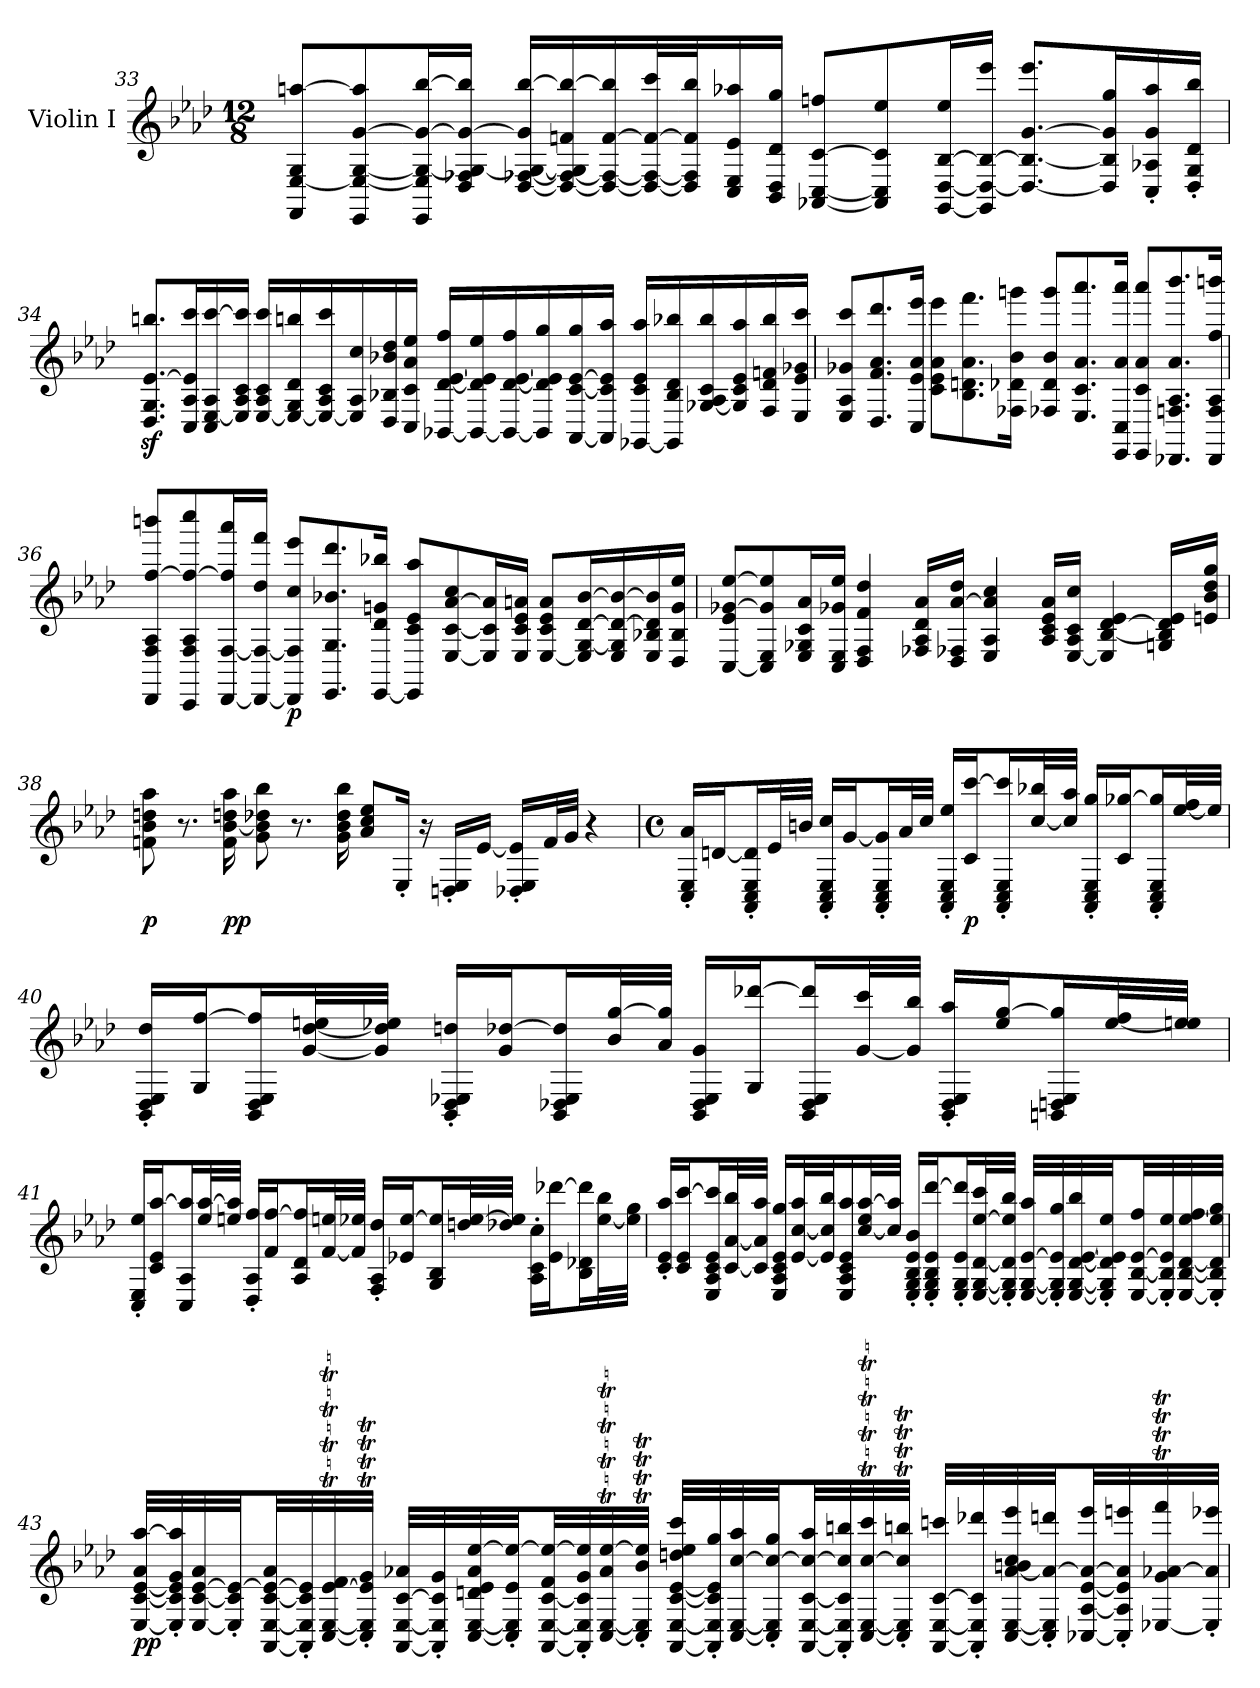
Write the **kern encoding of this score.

**kern	**dynam
*part1	*part1
*staff1	*staff1
*I"Violin I	*
*I'Vln	*
*clefG2	*
*k[b-e-a-d-]	*
*A-:	*
*M12/8	*
=33	=33
8FF [8E- 8G [8aanL	.
8EE- 8E-_ [8G [8g 8aa]	.
16EE- 16E-] 16G_ 16g_ [16bb-L	.
16D- 16F-X 16G_ 16g_ 16bb-]JJ	.
[16D- [16F-X 16G_ 16g] [16bb-LL	.
16D-_ 16F-_ 16G] 16fn 16bb-_	.
16D-_ 16F-_ [16f 16bb-]	.
32D-_ 32F-_ 32f_ 32cccL	.
32D-] 32F-] 32f] 32bb-J	.
16C 16E- 16e- 16aa-X	.
16BB- 16D- 16d- 16ggJJ	.
[8AA-X [8C [8c 8ffnL	.
8AA-] 8C] 8c] 8ee-	.
[16GG [16D- [16B- 16ee-L	.
16GG] 16D-_ 16B-_ 16eee-JJ	.
8.D-_ 8.B-_ [8.g 8.eee-L	.
16D-] 16B-] 16g] 16ggL	.
16C' 16A-X' 16g' 16aa-'	.
16D-' 16G' 16d-' 16bb-'JJ	.
=34	=34
8.D-z 8.Gz [8.e-z 8.bbnzL	.
16C 16A- 16e-] 16cccL	.
16C [16E- 16A- [16ccc	.
16E-] 16A- 16c 16ccc]JJ	.
[16E- 16A- 16c 16cccLL	.
16E-_ 16G 16d- 16bbn	.
16E-_ 16A- 16c 16ccc	.
16E-] 16A- 16cc	.
16D- 16B-X 16b-X 16dd-	.
16C 16c 16a- 16ee-JJ	.
[16BB-X [16d- [16e- 16ffLL	.
16BB-_ 16d-] 16e-] 16ee-	.
16BB-_ [16d- [16e- 16ff	.
16BB-] 16d-] 16e-] 16gg	.
[16AA- [16c [16e- 16gg	.
16AA-] 16c] 16e-] 16aa-JJ	.
[16GG-X 16c 16e- 16aa-LL	.
16GG-] 16B- 16d- 16bb-X	.
[16G-X 16A- 16c 16bb-	.
16G-] 16c 16e- 16aa-	.
16F 16d- 16fn 16bb-	.
16E- 16e- 16g-X 16cccJJ	.
=35	=35
8E- 8A- 8g-X 8cccL	.
8.D- 8.f 8.a- 8.ddd-	.
16C 16e- 16a- 16eee-Jk	.
8c 8e- 8a- 8eee-L	.
8.B- 8.dn 8.a- 8.fff	.
16F-X 16d-X 16b- 16gggnJk	.
8F-X 8d- 8b- 8gggL	.
8.E- 8.c 8.a- 8.aaa-	.
16EE- 16C 16a- 16aaa-Jk	.
8EE- 8c 8a- 8aaa-L	.
8.DD-X 8.Fn 8.A- 8.a- 8.bbb-	.
16DD- 16F 16A- 16ff 16bbbnJk	.
=36	=36
8DD- 8F 8A- [8ff 8bbbnL	.
8CC 8F 8A- 8ff_ 8cccc	.
[16DD- [16F 16ff] 16aaa-L	.
16DD-_ 16F_ 16dd- 16fffJJ	.
8DD-] 8F] 8cc 8eee-L	p
8.EE- 8.G 8.b-X 8.ddd-	.
[16EE- 16d- 16gn 16bb-XJk	.
8EE-] 8c 8e- 8aa-L	.
[8E- [8c [8a- 8cc	.
16E-] 16c] 16a-]L	.
16E- 16c 16e- 16anJJ	.
[8E- 8c 8e- 8aL	.
16E-] [16G [16d- [16b-L	.
16E- 16G] 16d-_ 16b-_	.
16E- 16B-X 16d-] 16b-]	.
16D- 16B- 16g 16ee-JJ	.
=37	=37
[8C 8e- [8g-X [8ee-L	.
8C] 8E- 8g-] 8ee-]	.
16E- 16G-X 16c 16a-L	.
16C 16E- 16g-X 16ee-JJ	.
4D- 4F 4f 4dd-	.
16F-X 16A- 16d- 16a-LL	.
16D- 16F-X [16a- 16dd-JJ	.
4E- 4A- 4a-] 4cc	.
16A- 16c 16e- 16a-LL	.
[16E- 16A- 16c 16ccJJ	.
4E-] [4B- [4d- 4e-	.
16Gn 16B-] 16d-] 16e-LL	.
16en 16b- 16dd- 16ggJJ	.
=38	=38
8fn 8b- 8ddn 8aa-	p
8.r	.
16f [16b- 16ddn 16aa-	pp
8g 8b-] 8dd-X 8bb-	.
8.r	.
16g 16b- 16dd- 16bb-	.
8a- 8cc 8ee-L	.
16E-'Jk	.
16r	.
16Dn' 16E-'LL	.
[16e-JJ	.
16D-X' 16E-' 16e-]'LL	.
32fL	.
32gJJJ	.
4r	.
=39	=39
*M4/4	*
*met(c)	*
*MM80	*
16C' 16E-' 16a-'LL	.
[16dnJ	.
16AA-' 16C' 16E-' 16d]'L	.
32e-L	.
32bnJJJ	.
16AA-' 16C' 16E-' 16cc'LL	.
[16gJ	.
16AA-' 16C' 16E-' 16g]'L	.
32a-L	.
32ccJJJ	.
16AA-' 16C' 16E-' 16ee-'LL	.
16c [16cccJ	p
16AA-' 16C' 16E-' 16ccc]'L	.
[32cc 32bb-XL	.
32cc] 32aa-JJJ	.
16AA-' 16C' 16E-' 16gg'LL	.
16c [16gg-XJ	.
16AA-' 16C' 16E-' 16gg-]'L	.
[32ee- 32ffL	.
32ee-JJJ]	.
=40	=40
16BB-' 16D-' 16E-' 16dd-'LL	.
16G [16ffJ	.
16BB- 16D- 16E- 16ff]L	.
[32g [32dd- 32eenL	.
32g] 32dd-] 32ee-XJJJ	.
16BB-' 16D-' 16E-X' 16ddn'LL	.
16g [16dd-XJ	.
16BB- 16D-X 16E- 16dd-]L	.
32b- [32ggL	.
32a- 32gg]JJJ	.
16BB- 16D- 16E- 16gLL	.
16G [16ddd-XJ	.
16BB- 16D- 16E- 16ddd-]L	.
[32g 32cccL	.
32g] 32bb-JJJ	.
16BB-' 16D-' 16E-' 16aa-'LL	.
16ee- [16ggJ	.
16BBn 16Dn 16E- 16gg]L	.
[32ee- 32ffL	.
32ee-] 32eenJJJ	.
=41	=41
16C' 16E-' 16ee-'LL	.
16c 16e- [16aa-J	.
16C 16A- 16aa-]L	.
32ee- [32aa-L	.
32een 32aa-]JJJ	.
16D-' 16A-' 16ff'LL	.
16f [16ffJ	.
16A- 16d- 16ff]L	.
[32f 32eenL	.
32f] 32ee-XJJJ	.
16F' 16A-' 16dd-'LL	.
16e-X [16ee-J	.
16G 16B- 16ee-]L	.
32ddn [32ee-L	.
32dd-X 32ee-]JJJ	.
16A-' 16c' 16cc'LL	.
16e- [16ddd-XJ	.
16B- 16d-X 16ddd-]L	.
[32ee- 32bb-L	.
32ee-] 32ggJJJ	.
=42	=42
16c' 16e-' 16aa-'LL	.
16c 16e- [16cccJ	.
16E- 16A- 16c 16e- 16ccc]L	.
[32c [32a- 32bb-L	.
32c] 32a-] 32aa-JJJ	.
16E- 16A- 16c 16e- 16ggLL	.
[32e- [32cc 32aa-L	.
32e-] 32cc] 32bb-J	.
16E- 16A- 16c 16e- 16aa-	.
[32cc 32ee- [32aa-L	.
32cc] 32aa-]JJJ	.
16E-' 16G' 16B-' 16e-' 16b-'LL	.
16E-' 16G' 16B-' 16e-' [16ddd-'J	.
16E-' 16G' 16e-' 16ddd-]'L	.
[32E- [32G [32d- [32ee- 32cccL	.
32E-]' 32G]' 32d-]' 32ee-]' 32bb-'JJJ	.
[32E- [32G [32e- 32aa-LLL	.
32E-]' 32G]' 32e-]' 32gg'	.
[32E- [32G [32d- [32e- 32bb-	.
32E-]' 32G]' 32d-]' 32e-]' 32ee-'JJ	.
[32E- [32B- [32e- 32ffLL	.
32E-]' 32B-]' 32e-]' 32ee-'	.
[32E- [32B- [32d- [32ee- 32ff	.
32E-]' 32B-]' 32d-]' 32ee-]' 32gg'JJJ	.
=43	=43
[32E- [32c [32e- 32a- [32aa-LLL	pp
32E-]' 32c]' 32e-]' 32g' 32aa-]'	.
[32E- [32c [32e- 32a-	.
32E-]' 32c]' 32e-_'JJ	.
[32AA- [32E- [32c 32e-_ 32a-LL	.
32AA-]' 32E-]' 32c]' 32e-]'	.
[32CT [32E-T [32e-T 32fT	.
32C]T' 32E-]T' 32e-]T' 32gT'JJJ	.
[32AA- [32E- [32c 32a-LLL	.
32AA-]' 32E-]' 32c]' 32g'	.
[32C [32E- 32dn 32e- 32a- [32ee-	.
32C]' 32E-]' 32e-' 32ee-_'JJ	.
[32AA- [32E- [32c 32f 32ee-_LL	.
32AA-]' 32E-]' 32c]' 32g' 32ee-]'	.
[32CT [32E-T 32a-T [32ee-T	.
32C]T' 32E-]T' 32b-T' 32ee-]T'JJJ	.
[32AA- [32E- [32c [32e- 32ddn 32ee- 32cccLLL	.
32AA-]' 32E-]' 32c]' 32e-]' 32gg'	.
[32C [32E- [32cc 32aa-	.
32C]' 32E-]' 32cc_' 32gg'JJ	.
[32AA- [32E- [32c 32cc_ 32aa-LL	.
32AA-]' 32E-]' 32c]' 32cc]' 32bbn'	.
[32CT [32E-T [32ccT 32cccT	.
32C]T' 32E-]T' 32cc]T' 32bbnT'JJJ	.
[32AA- [32E- [32c 32cccLLL	.
32AA-]' 32E-]' 32c]' 32ddd-X'	.
[32C [32E- [32a- 32bn 32cc 32eee-	.
32C]' 32E-]' 32a-_' 32dddn'JJ	.
[32C-X [32A- [32e- 32a-_ 32eee-LL	.
32C-]' 32A-]' 32e-]' 32a-]' 32eeen'	.
[32E-XT 32gT [32a-T 32fffT	.
32E-]' 32a-]' 32eee-X'JJJ	.
=	=
*-	*-
